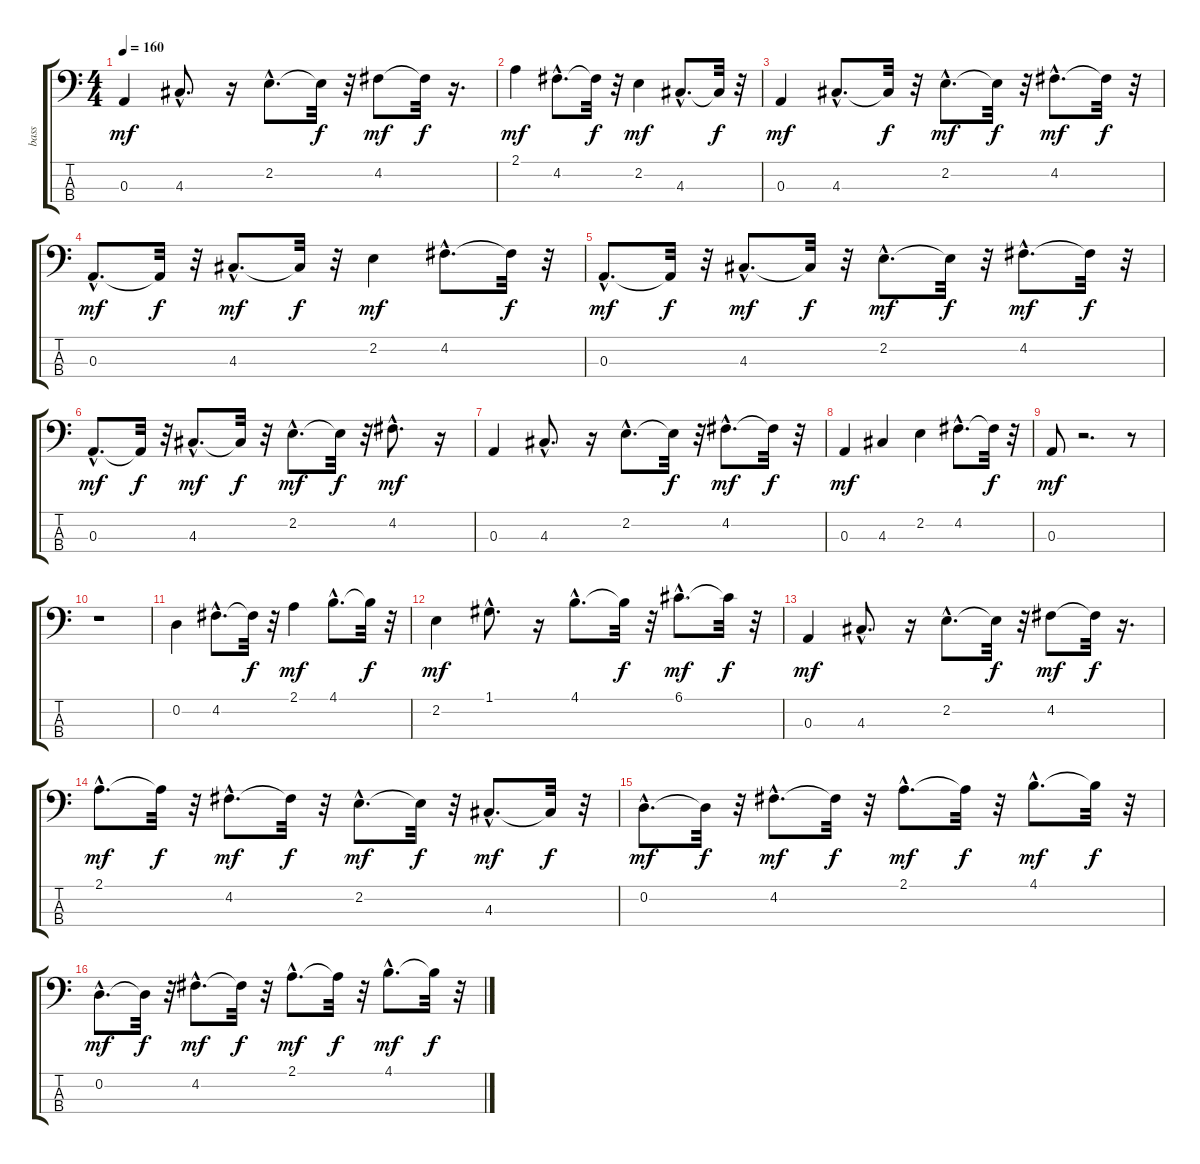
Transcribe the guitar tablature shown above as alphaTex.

\track ("bass" "bass") {instrument acousticbass}
\staff {score tabs}
\tuning (G2 D2 A1 E1) {hide}
\ts (4 4)
\tempo 160
\clef f4
\ks c
0.3.4{dy mf} 4.3{hac}.8{d} r.16 2.2{hac}.8{d} 2.2{t}.32{dy f} r.32 4.2.8{dy mf} 4.2{t}.32{dy f} r.16{d} |
2.1.4{dy mf} 4.2{hac}.8{d} 4.2{t}.32{dy f} r.32 2.2.4{dy mf} 4.3{hac}.8{d} 4.3{t}.32{dy f} r.32 |
0.3.4{dy mf} 4.3{hac}.8{d} 4.3{t}.32{dy f} r.32 2.2{hac}.8{d dy mf} 2.2{t}.32{dy f} r.32 4.2{hac}.8{d dy mf} 4.2{t}.32{dy f} r.32 |
0.3{hac}.8{d dy mf} 0.3{t}.32{dy f} r.32 4.3{hac}.8{d dy mf} 4.3{t}.32{dy f} r.32 2.2.4{dy mf} 4.2{hac}.8{d} 4.2{t}.32{dy f} r.32 |
0.3{hac}.8{d dy mf} 0.3{t}.32{dy f} r.32 4.3{hac}.8{d dy mf} 4.3{t}.32{dy f} r.32 2.2{hac}.8{d dy mf} 2.2{t}.32{dy f} r.32 4.2{hac}.8{d dy mf} 4.2{t}.32{dy f} r.32 |
0.3{hac}.8{d dy mf} 0.3{t}.32{dy f} r.32 4.3{hac}.8{d dy mf} 4.3{t}.32{dy f} r.32 2.2{hac}.8{d dy mf} 2.2{t}.32{dy f} r.32 4.2{hac}.8{d dy mf} r.16 |
0.3.4 4.3{hac}.8{d} r.16 2.2{hac}.8{d} 2.2{t}.32{dy f} r.32 4.2{hac}.8{d dy mf} 4.2{t}.32{dy f} r.32 |
0.3.4{dy mf} 4.3.4 2.2.4 4.2{hac}.8{d} 4.2{t}.32{dy f} r.32 |
0.3.8{dy mf} r.2{d} r.8 |
r.1 |
0.2.4 4.2{hac}.8{d} 4.2{t}.32{dy f} r.32 2.1.4{dy mf} 4.1{hac}.8{d} 4.1{t}.32{dy f} r.32 |
2.2.4{dy mf} 1.1{hac}.8{d} r.16 4.1{hac}.8{d} 4.1{t}.32{dy f} r.32 6.1{hac}.8{d dy mf} 6.1{t}.32{dy f} r.32 |
0.3.4{dy mf} 4.3{hac}.8{d} r.16 2.2{hac}.8{d} 2.2{t}.32{dy f} r.32 4.2.8{dy mf} 4.2{t}.32{dy f} r.16{d} |
2.1{hac}.8{d dy mf} 2.1{t}.32{dy f} r.32 4.2{hac}.8{d dy mf} 4.2{t}.32{dy f} r.32 2.2{hac}.8{d dy mf} 2.2{t}.32{dy f} r.32 4.3{hac}.8{d dy mf} 4.3{t}.32{dy f} r.32 |
0.2{hac}.8{d dy mf} 0.2{t}.32{dy f} r.32 4.2{hac}.8{d dy mf} 4.2{t}.32{dy f} r.32 2.1{hac}.8{d dy mf} 2.1{t}.32{dy f} r.32 4.1{hac}.8{d dy mf} 4.1{t}.32{dy f} r.32 |
0.2{hac}.8{d dy mf} 0.2{t}.32{dy f} r.32 4.2{hac}.8{d dy mf} 4.2{t}.32{dy f} r.32 2.1{hac}.8{d dy mf} 2.1{t}.32{dy f} r.32 4.1{hac}.8{d dy mf} 4.1{t}.32{dy f} r.32
